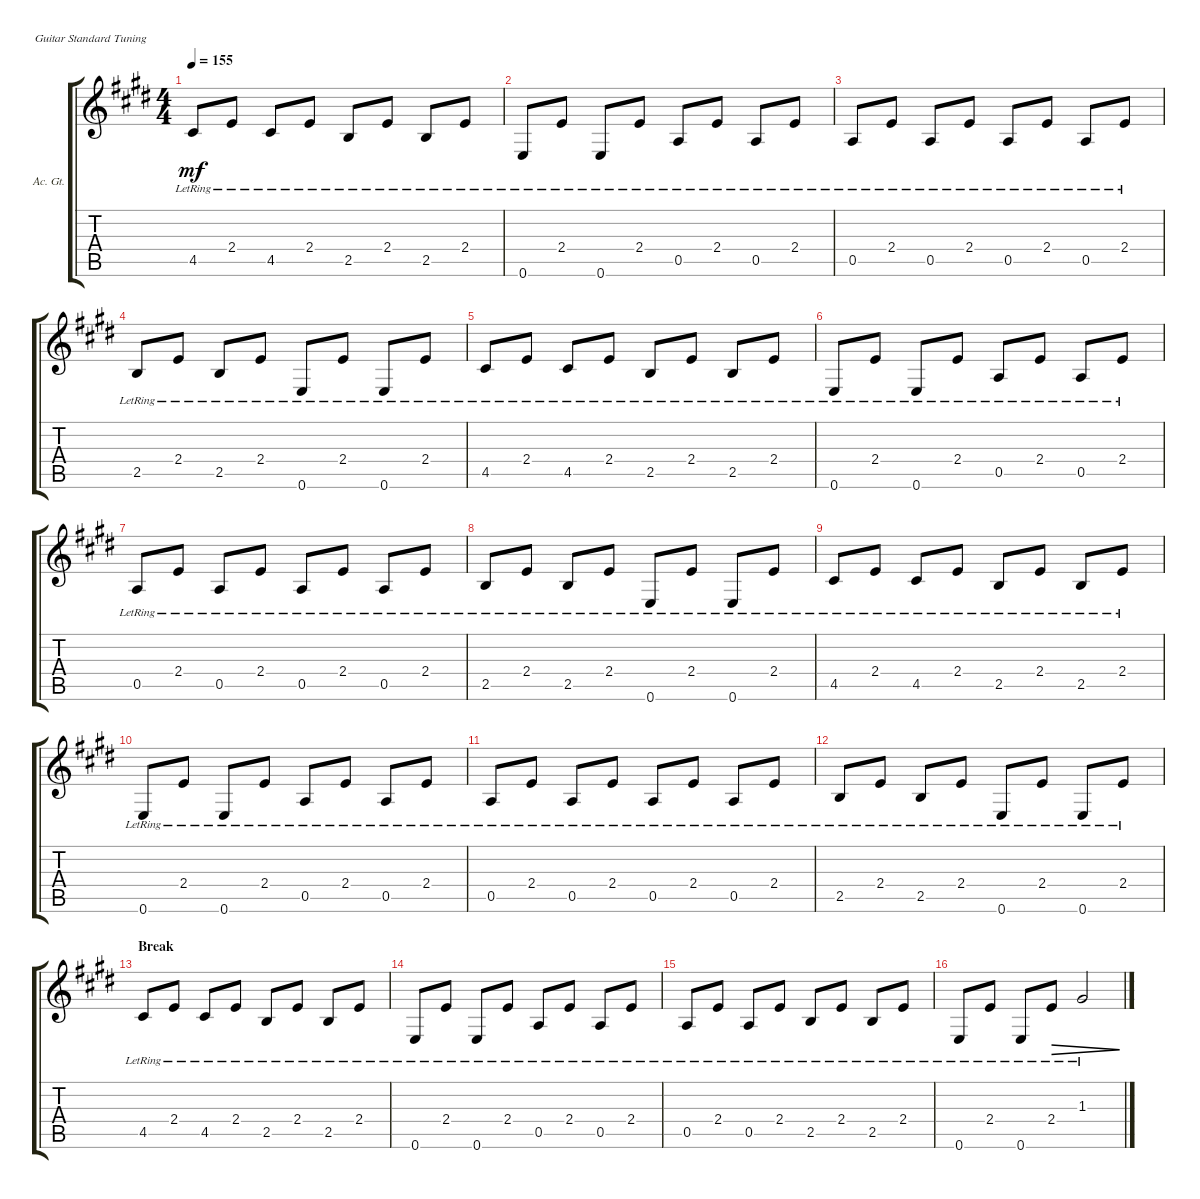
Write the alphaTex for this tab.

\defaultSystemsLayout 4
\bracketExtendMode groupsimilarinstruments
\firstSystemTrackNameOrientation horizontal
\otherSystemsTrackNameOrientation horizontal
\track ("Steel Guitar" "Ac. Gt.") {instrument acousticguitarsteel}
\staff {score tabs}
\tuning (E4 B3 G3 D3 A2 E2)
\ts (4 4)
\tempo 155
\clef g2
\ks e
4.5{lr}.8{dy mf} 2.4{lr}.8 4.5{lr}.8 2.4{lr}.8 2.5{lr}.8 2.4{lr}.8 2.5{lr}.8 2.4{lr}.8 |
0.6{lr}.8 2.4{lr}.8 0.6{lr}.8 2.4{lr}.8 0.5{lr}.8 2.4{lr}.8 0.5{lr}.8 2.4{lr}.8 |
0.5{lr}.8 2.4{lr}.8 0.5{lr}.8 2.4{lr}.8 0.5{lr}.8 2.4{lr}.8 0.5{lr}.8 2.4{lr}.8 |
2.5{lr}.8 2.4{lr}.8 2.5{lr}.8 2.4{lr}.8 0.6{lr}.8 2.4{lr}.8 0.6{lr}.8 2.4{lr}.8 |
4.5{lr}.8 2.4{lr}.8 4.5{lr}.8 2.4{lr}.8 2.5{lr}.8 2.4{lr}.8 2.5{lr}.8 2.4{lr}.8 |
0.6{lr}.8 2.4{lr}.8 0.6{lr}.8 2.4{lr}.8 0.5{lr}.8 2.4{lr}.8 0.5{lr}.8 2.4{lr}.8 |
0.5{lr}.8 2.4{lr}.8 0.5{lr}.8 2.4{lr}.8 0.5{lr}.8 2.4{lr}.8 0.5{lr}.8 2.4{lr}.8 |
2.5{lr}.8 2.4{lr}.8 2.5{lr}.8 2.4{lr}.8 0.6{lr}.8 2.4{lr}.8 0.6{lr}.8 2.4{lr}.8 |
4.5{lr}.8 2.4{lr}.8 4.5{lr}.8 2.4{lr}.8 2.5{lr}.8 2.4{lr}.8 2.5{lr}.8 2.4{lr}.8 |
0.6{lr}.8 2.4{lr}.8 0.6{lr}.8 2.4{lr}.8 0.5{lr}.8 2.4{lr}.8 0.5{lr}.8 2.4{lr}.8 |
0.5{lr}.8 2.4{lr}.8 0.5{lr}.8 2.4{lr}.8 0.5{lr}.8 2.4{lr}.8 0.5{lr}.8 2.4{lr}.8 |
2.5{lr}.8 2.4{lr}.8 2.5{lr}.8 2.4{lr}.8 0.6{lr}.8 2.4{lr}.8 0.6{lr}.8 2.4{lr}.8 |
\section ("" "Break")
4.5{lr}.8 2.4{lr}.8 4.5{lr}.8 2.4{lr}.8 2.5{lr}.8 2.4{lr}.8 2.5{lr}.8 2.4{lr}.8 |
0.6{lr}.8 2.4{lr}.8 0.6{lr}.8 2.4{lr}.8 0.5{lr}.8 2.4{lr}.8 0.5{lr}.8 2.4{lr}.8 |
0.5{lr}.8 2.4{lr}.8 0.5{lr}.8 2.4{lr}.8 2.5{lr}.8 2.4{lr}.8 2.5{lr}.8 2.4{lr}.8 |
0.6{lr}.8 2.4{lr}.8 0.6{lr}.8 2.4{lr}.8{dec} 1.3{lr}.2{dec}
